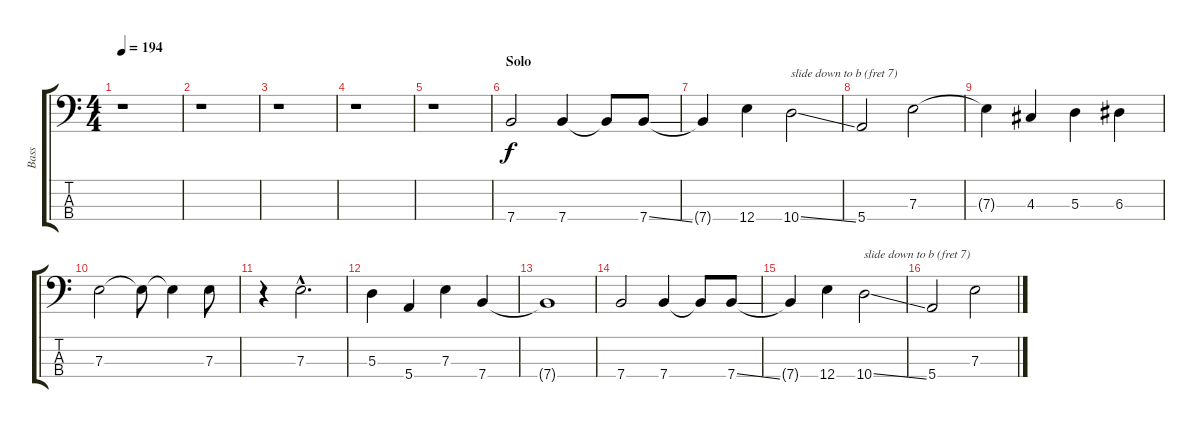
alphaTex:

\track ("Bass" "Bass") {instrument electricbassfinger}
\staff {score tabs}
\tuning (G2 D2 A1 E1) {hide}
\ts (4 4)
\tempo 194
\clef f4
\ks c
r.1{dy mp} |
r.1 |
r.1 |
r.1 |
r.1 |
\section ("" "Solo")
7.4.2{dy f} 7.4.4 7.4{t}.8 7.4{ss}.8 |
7.4{t}.4 12.4.4 10.4{ss}.2{txt "slide down to b (fret 7)"} |
5.4.2 7.3.2 |
7.3{t}.4 4.3.4 5.3.4 6.3.4 |
7.3.2 7.3{t}.8 7.3{t}.4 7.3.8 |
r.4 7.3{hac}.2{d} |
5.3.4 5.4.4 7.3.4 7.4.4 |
7.4{t}.1 |
7.4.2 7.4.4 7.4{t}.8 7.4{ss}.8 |
7.4{t}.4 12.4.4 10.4{ss}.2{txt "slide down to b (fret 7)"} |
5.4.2 7.3.2
